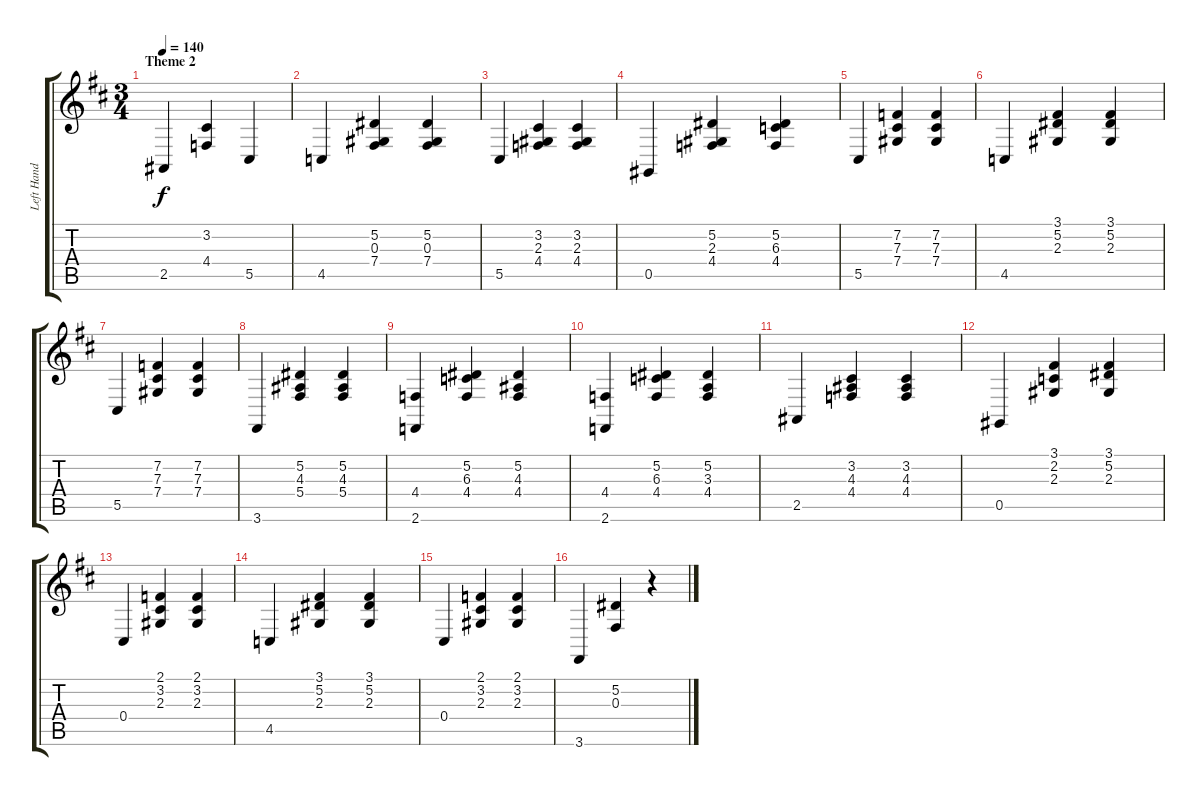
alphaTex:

\track ("Left Hand Rythem" "Left Hand ") {mute instrument acousticgrandpiano}
\staff {score tabs}
\tuning (Eb4 Bb3 Gb3 Db3 Ab2 Eb2) {hide}
\ts (3 4)
\section ("" "Theme 2")
\tempo 140
\clef g2
\ks d
2.5.4{dy f} (3.2 4.4).4 5.5.4 |
4.5.4 (5.2 0.3 7.4).4 (5.2 0.3 7.4).4 |
5.5.4 (3.2 2.3 4.4).4 (3.2 2.3 4.4).4 |
0.5.4 (5.2 2.3 4.4).4 (5.2 6.3 4.4).4 |
5.5.4 (7.2 7.3 7.4).4 (7.2 7.3 7.4).4 |
4.5.4 (3.1 5.2 2.3).4 (3.1 5.2 2.3).4 |
5.5.4 (7.2 7.3 7.4).4 (7.2 7.3 7.4).4 |
3.6.4 (5.2 4.3 5.4).4 (5.2 4.3 5.4).4 |
(4.4 2.6).4 (5.2 6.3 4.4).4 (5.2 4.3 4.4).4 |
(4.4 2.6).4 (5.2 6.3 4.4).4 (5.2 3.3 4.4).4 |
2.5.4 (3.2 4.3 4.4).4 (3.2 4.3 4.4).4 |
0.5.4 (3.1 2.2 2.3).4 (3.1 5.2 2.3).4 |
0.4.4 (2.1 3.2 2.3).4 (2.1 3.2 2.3).4 |
4.5.4 (3.1 5.2 2.3).4 (3.1 5.2 2.3).4 |
0.4.4 (2.1 3.2 2.3).4 (2.1 3.2 2.3).4 |
3.6.4 (5.2 0.3).4 r.4
